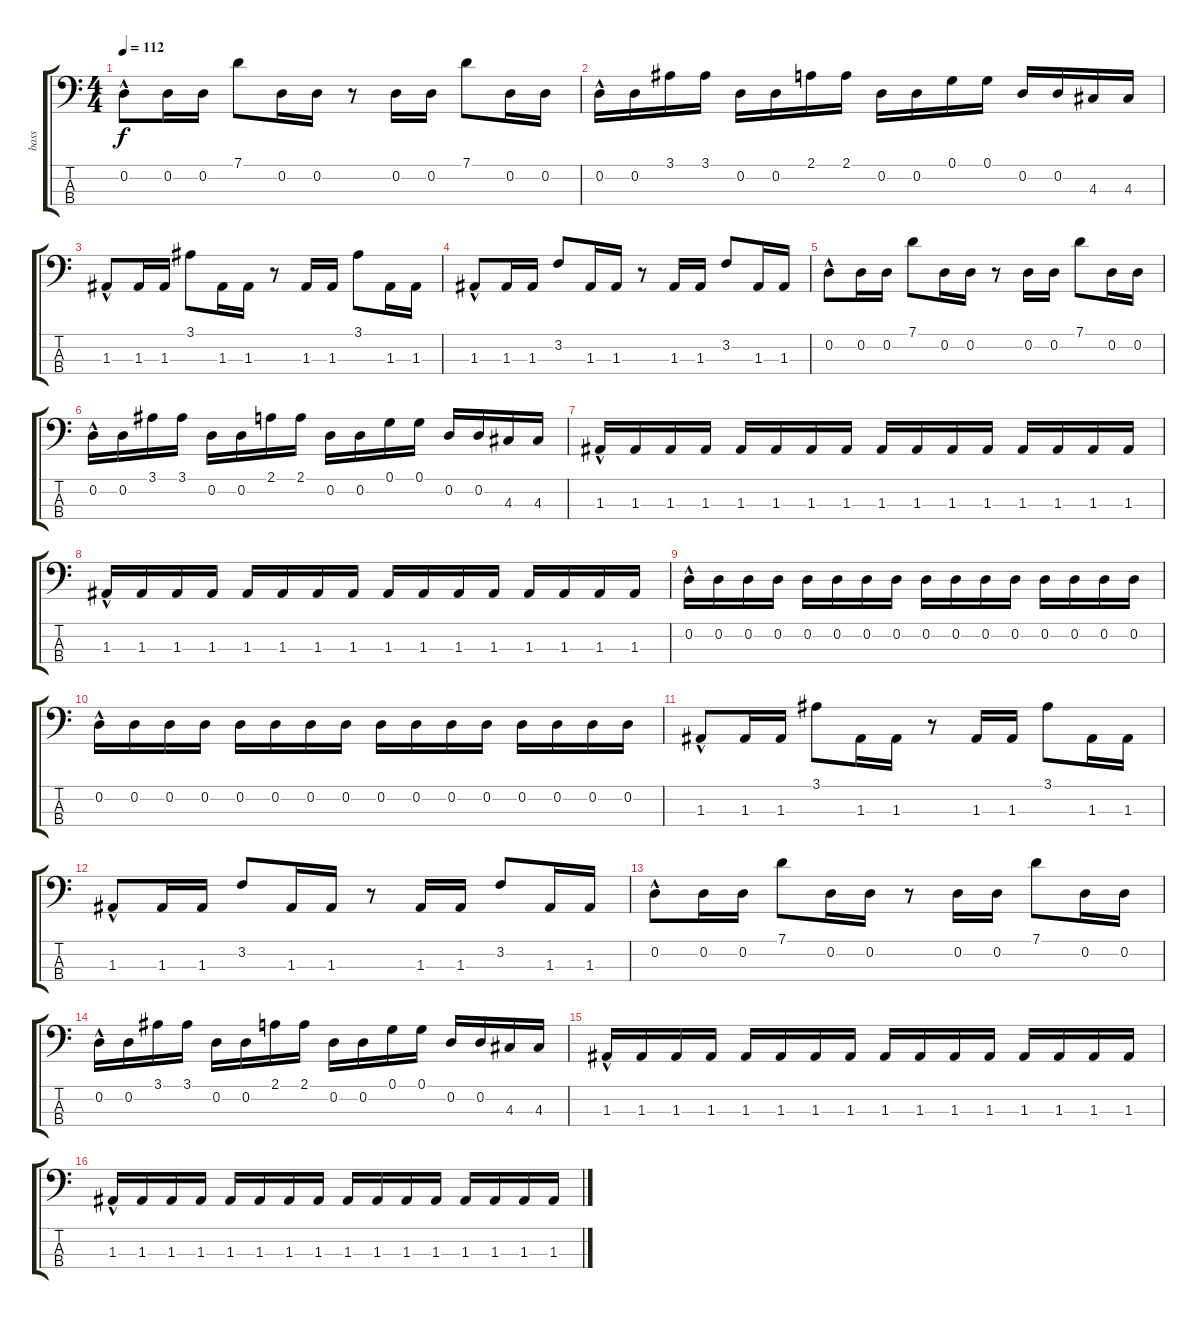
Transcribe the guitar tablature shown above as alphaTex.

\track ("bass" "bass") {instrument electricbassfinger}
\staff {score tabs}
\tuning (G2 D2 A1 E1) {hide}
\ts (4 4)
\tempo 112
\clef f4
\ks c
0.2{hac}.8{dy f} 0.2.16 0.2.16 7.1.8 0.2.16 0.2.16 r.8 0.2.16 0.2.16 7.1.8 0.2.16 0.2.16 |
0.2{hac}.16 0.2.16 3.1.16 3.1.16 0.2.16 0.2.16 2.1.16 2.1.16 0.2.16 0.2.16 0.1.16 0.1.16 0.2.16 0.2.16 4.3.16 4.3.16 |
1.3{hac}.8 1.3.16 1.3.16 3.1.8 1.3.16 1.3.16 r.8 1.3.16 1.3.16 3.1.8 1.3.16 1.3.16 |
1.3{hac}.8 1.3.16 1.3.16 3.2.8 1.3.16 1.3.16 r.8 1.3.16 1.3.16 3.2.8 1.3.16 1.3.16 |
0.2{hac}.8 0.2.16 0.2.16 7.1.8 0.2.16 0.2.16 r.8 0.2.16 0.2.16 7.1.8 0.2.16 0.2.16 |
0.2{hac}.16 0.2.16 3.1.16 3.1.16 0.2.16 0.2.16 2.1.16 2.1.16 0.2.16 0.2.16 0.1.16 0.1.16 0.2.16 0.2.16 4.3.16 4.3.16 |
1.3{hac}.16 1.3.16 1.3.16 1.3.16 1.3.16 1.3.16 1.3.16 1.3.16 1.3.16 1.3.16 1.3.16 1.3.16 1.3.16 1.3.16 1.3.16 1.3.16 |
1.3{hac}.16 1.3.16 1.3.16 1.3.16 1.3.16 1.3.16 1.3.16 1.3.16 1.3.16 1.3.16 1.3.16 1.3.16 1.3.16 1.3.16 1.3.16 1.3.16 |
0.2{hac}.16 0.2.16 0.2.16 0.2.16 0.2.16 0.2.16 0.2.16 0.2.16 0.2.16 0.2.16 0.2.16 0.2.16 0.2.16 0.2.16 0.2.16 0.2.16 |
0.2{hac}.16 0.2.16 0.2.16 0.2.16 0.2.16 0.2.16 0.2.16 0.2.16 0.2.16 0.2.16 0.2.16 0.2.16 0.2.16 0.2.16 0.2.16 0.2.16 |
1.3{hac}.8 1.3.16 1.3.16 3.1.8 1.3.16 1.3.16 r.8 1.3.16 1.3.16 3.1.8 1.3.16 1.3.16 |
1.3{hac}.8 1.3.16 1.3.16 3.2.8 1.3.16 1.3.16 r.8 1.3.16 1.3.16 3.2.8 1.3.16 1.3.16 |
0.2{hac}.8 0.2.16 0.2.16 7.1.8 0.2.16 0.2.16 r.8 0.2.16 0.2.16 7.1.8 0.2.16 0.2.16 |
0.2{hac}.16 0.2.16 3.1.16 3.1.16 0.2.16 0.2.16 2.1.16 2.1.16 0.2.16 0.2.16 0.1.16 0.1.16 0.2.16 0.2.16 4.3.16 4.3.16 |
1.3{hac}.16 1.3.16 1.3.16 1.3.16 1.3.16 1.3.16 1.3.16 1.3.16 1.3.16 1.3.16 1.3.16 1.3.16 1.3.16 1.3.16 1.3.16 1.3.16 |
1.3{hac}.16 1.3.16 1.3.16 1.3.16 1.3.16 1.3.16 1.3.16 1.3.16 1.3.16 1.3.16 1.3.16 1.3.16 1.3.16 1.3.16 1.3.16 1.3.16
